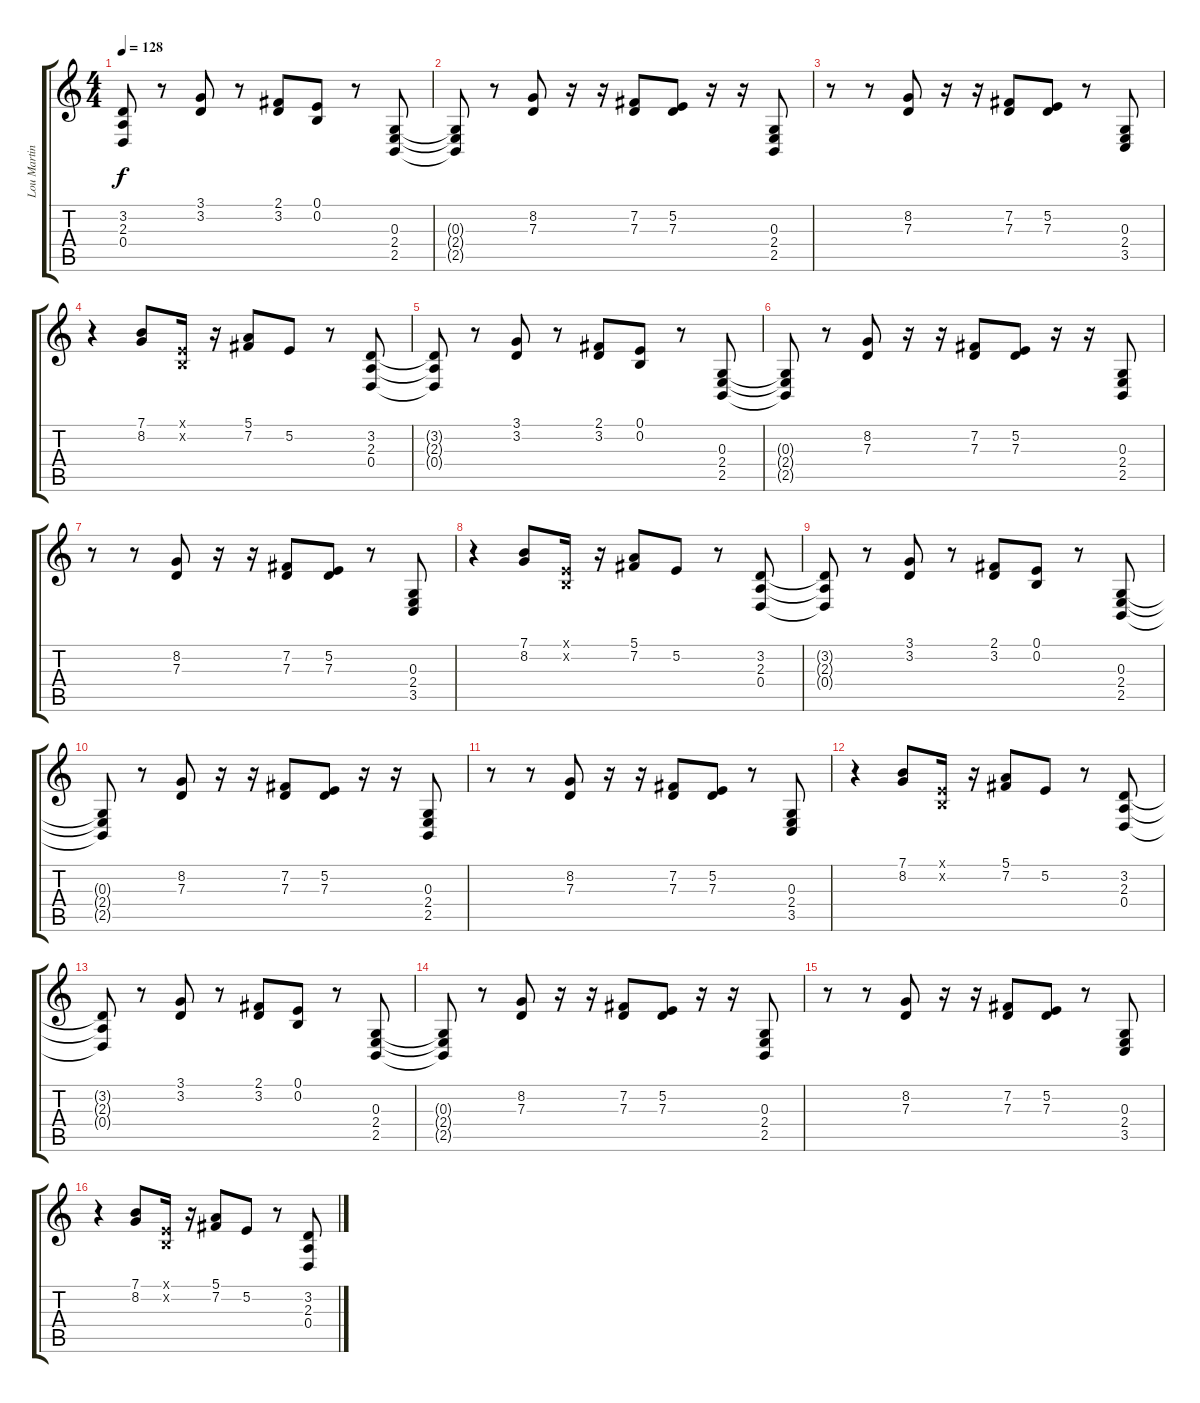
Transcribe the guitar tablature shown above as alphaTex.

\track ("Lou Martin" "Lou Martin") {instrument drawbarorgan}
\staff {score tabs}
\tuning (E4 B3 G3 D3 A2 E2) {hide}
\ts (4 4)
\tempo 128
\clef g2
\ks c
(3.2{t} 2.3{t} 0.4{t}).8{dy f} r.8 (3.1 3.2).8 r.8 (2.1 3.2).8 (0.1 0.2).8 r.8 (0.3 2.4 2.5).8 |
(0.3{t} 2.4{t} 2.5{t}).8 r.8 (8.2 7.3).8 r.16 r.16 (7.2 7.3).8 (5.2 7.3).8 r.16 r.16 (0.3 2.4 2.5).8 |
r.8 r.8 (8.2 7.3).8 r.16 r.16 (7.2 7.3).8 (5.2 7.3).8 r.8 (0.3 2.4 3.5).8 |
r.4 (7.1 8.2).8 (0.1{x} 0.2{x}).16 r.16 (5.1 7.2).8 5.2.8 r.8 (3.2 2.3 0.4).8 |
(3.2{t} 2.3{t} 0.4{t}).8 r.8 (3.1 3.2).8 r.8 (2.1 3.2).8 (0.1 0.2).8 r.8 (0.3 2.4 2.5).8 |
(0.3{t} 2.4{t} 2.5{t}).8 r.8 (8.2 7.3).8 r.16 r.16 (7.2 7.3).8 (5.2 7.3).8 r.16 r.16 (0.3 2.4 2.5).8 |
r.8 r.8 (8.2 7.3).8 r.16 r.16 (7.2 7.3).8 (5.2 7.3).8 r.8 (0.3 2.4 3.5).8 |
r.4 (7.1 8.2).8 (0.1{x} 0.2{x}).16 r.16 (5.1 7.2).8 5.2.8 r.8 (3.2 2.3 0.4).8 |
(3.2{t} 2.3{t} 0.4{t}).8 r.8 (3.1 3.2).8 r.8 (2.1 3.2).8 (0.1 0.2).8 r.8 (0.3 2.4 2.5).8 |
(0.3{t} 2.4{t} 2.5{t}).8 r.8 (8.2 7.3).8 r.16 r.16 (7.2 7.3).8 (5.2 7.3).8 r.16 r.16 (0.3 2.4 2.5).8 |
r.8 r.8 (8.2 7.3).8 r.16 r.16 (7.2 7.3).8 (5.2 7.3).8 r.8 (0.3 2.4 3.5).8 |
r.4 (7.1 8.2).8 (0.1{x} 0.2{x}).16 r.16 (5.1 7.2).8 5.2.8 r.8 (3.2 2.3 0.4).8 |
(3.2{t} 2.3{t} 0.4{t}).8 r.8 (3.1 3.2).8 r.8 (2.1 3.2).8 (0.1 0.2).8 r.8 (0.3 2.4 2.5).8 |
(0.3{t} 2.4{t} 2.5{t}).8 r.8 (8.2 7.3).8 r.16 r.16 (7.2 7.3).8 (5.2 7.3).8 r.16 r.16 (0.3 2.4 2.5).8 |
r.8 r.8 (8.2 7.3).8 r.16 r.16 (7.2 7.3).8 (5.2 7.3).8 r.8 (0.3 2.4 3.5).8 |
r.4 (7.1 8.2).8 (0.1{x} 0.2{x}).16 r.16 (5.1 7.2).8 5.2.8 r.8 (3.2 2.3 0.4).8
